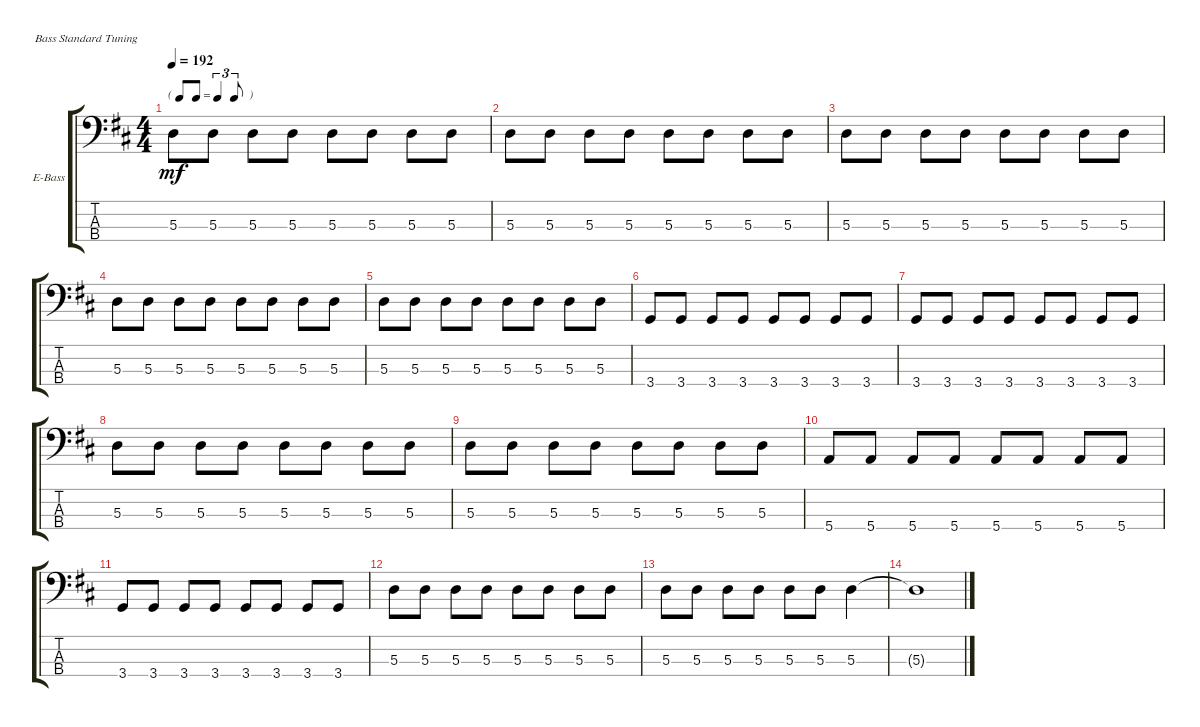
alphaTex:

\defaultSystemsLayout 4
\bracketExtendMode groupsimilarinstruments
\firstSystemTrackNameOrientation horizontal
\otherSystemsTrackNameOrientation horizontal
\track ("Electric Bass" "E-Bass") {instrument electricbassfinger}
\staff {score tabs}
\tuning (G2 D2 A1 E1)
\ts (4 4)
\tf triplet8th
\tempo 192
\clef f4
\ks d
5.3.8{dy mf} 5.3.8 5.3.8 5.3.8 5.3.8 5.3.8 5.3.8 5.3.8 |
5.3.8 5.3.8 5.3.8 5.3.8 5.3.8 5.3.8 5.3.8 5.3.8 |
5.3.8 5.3.8 5.3.8 5.3.8 5.3.8 5.3.8 5.3.8 5.3.8 |
5.3.8 5.3.8 5.3.8 5.3.8 5.3.8 5.3.8 5.3.8 5.3.8 |
5.3.8 5.3.8 5.3.8 5.3.8 5.3.8 5.3.8 5.3.8 5.3.8 |
3.4.8 3.4.8 3.4.8 3.4.8 3.4.8 3.4.8 3.4.8 3.4.8 |
3.4.8 3.4.8 3.4.8 3.4.8 3.4.8 3.4.8 3.4.8 3.4.8 |
5.3.8 5.3.8 5.3.8 5.3.8 5.3.8 5.3.8 5.3.8 5.3.8 |
5.3.8 5.3.8 5.3.8 5.3.8 5.3.8 5.3.8 5.3.8 5.3.8 |
5.4.8 5.4.8 5.4.8 5.4.8 5.4.8 5.4.8 5.4.8 5.4.8 |
3.4.8 3.4.8 3.4.8 3.4.8 3.4.8 3.4.8 3.4.8 3.4.8 |
5.3.8 5.3.8 5.3.8 5.3.8 5.3.8 5.3.8 5.3.8 5.3.8 |
5.3.8 5.3.8 5.3.8 5.3.8 5.3.8 5.3.8 5.3.4 |
5.3{t}.1
